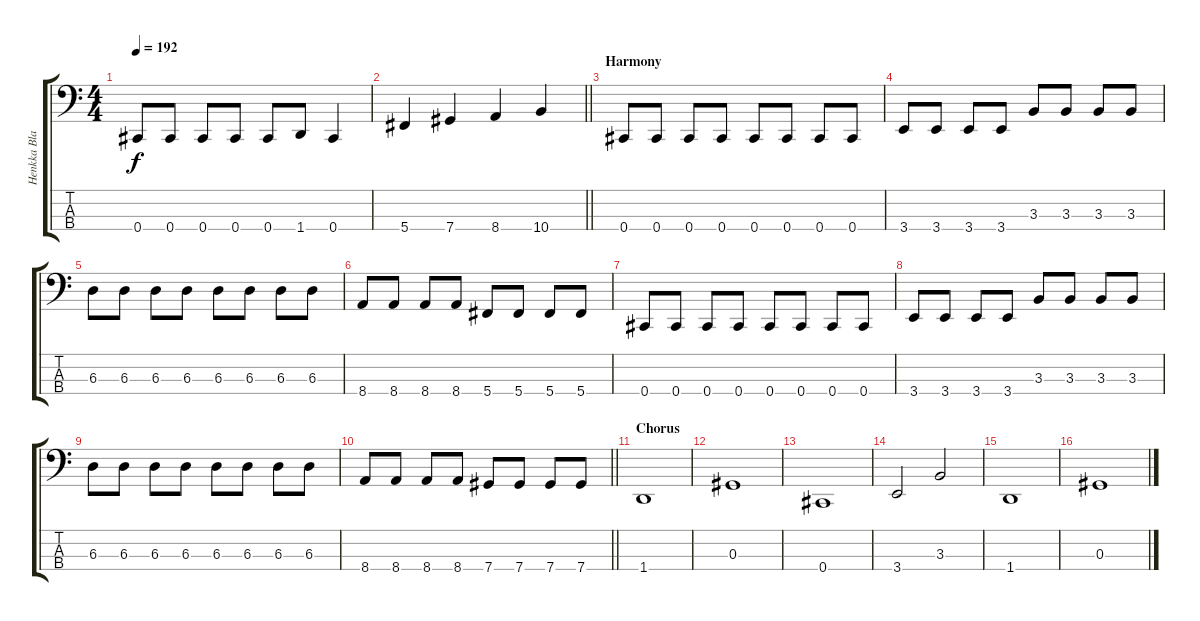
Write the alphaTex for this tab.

\track ("Henkka Blacksmith" "Henkka Bla") {instrument electricbasspick bank 255}
\staff {score tabs}
\tuning (Gb2 Db2 Ab1 Db1) {hide}
\ts (4 4)
\tempo 192
\clef f4
\ks c
0.4.8{dy f} 0.4.8 0.4.8 0.4.8 0.4.8 1.4.8 0.4.4 |
\barLineRight lightlight
5.4.4 7.4.4 8.4.4 10.4.4 |
\section ("" "Harmony")
0.4.8 0.4.8 0.4.8 0.4.8 0.4.8 0.4.8 0.4.8 0.4.8 |
3.4.8 3.4.8 3.4.8 3.4.8 3.3.8 3.3.8 3.3.8 3.3.8 |
6.3.8 6.3.8 6.3.8 6.3.8 6.3.8 6.3.8 6.3.8 6.3.8 |
8.4.8 8.4.8 8.4.8 8.4.8 5.4.8 5.4.8 5.4.8 5.4.8 |
0.4.8 0.4.8 0.4.8 0.4.8 0.4.8 0.4.8 0.4.8 0.4.8 |
3.4.8 3.4.8 3.4.8 3.4.8 3.3.8 3.3.8 3.3.8 3.3.8 |
6.3.8 6.3.8 6.3.8 6.3.8 6.3.8 6.3.8 6.3.8 6.3.8 |
\barLineRight lightlight
8.4.8 8.4.8 8.4.8 8.4.8 7.4.8 7.4.8 7.4.8 7.4.8 |
\section ("" "Chorus")
1.4.1 |
0.3.1 |
0.4.1 |
3.4.2 3.3.2 |
1.4.1 |
0.3.1
